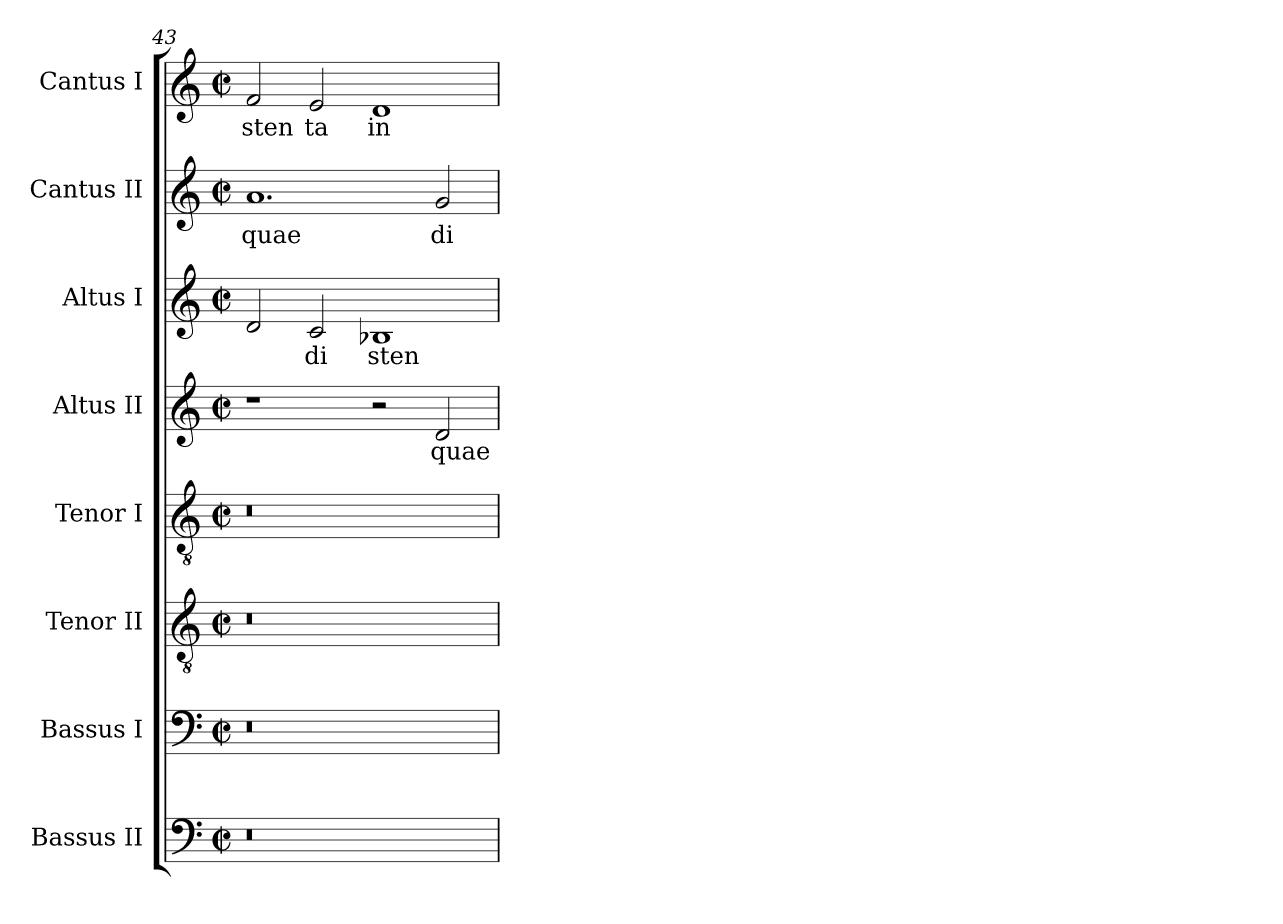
**kern	**kern	**kern	**kern	**kern	**text	**kern	**text	**kern	**text	**kern	**text
*part8	*part7	*part6	*part5	*part4	*part4	*part3	*part3	*part2	*part2	*part1	*part1
*staff8	*staff7	*staff6	*staff5	*staff4	*staff4	*staff3	*staff3	*staff2	*staff2	*staff1	*staff1
*I"Bassus II	*I"Bassus I	*I"Tenor II	*I"Tenor I	*I"Altus II	*	*I"Altus I	*	*I"Cantus II	*	*I"Cantus I	*
*I'B II	*I'B I	*I'T II	*I'T I	*I'A II	*	*I'A I	*	*I'C II	*	*I'C I	*
*clefF4	*clefF4	*clefGv2	*clefGv2	*clefG2	*	*clefG2	*	*clefG2	*	*clefG2	*
*	*	*	*	*	*	*k[]	*	*	*	*	*
*	*	*	*	*	*	*C:	*	*	*	*	*
*M2/2	*M2/2	*M2/2	*M2/2	*M2/2	*	*M2/2	*	*M2/2	*	*M2/2	*
*met(c|)	*met(c|)	*met(c|)	*met(c|)	*met(c|)	*	*met(c|)	*	*met(c|)	*	*met(c|)	*
=43	=43	=43	=43	=43	=43	=43	=43	=43	=43	=43	=43
!	!	!	!	!	!	!	!	!	!LO:LY:b:cj	!	!LO:LY:b:cj
0r	0r	0r	0r	1r	.	2d/	.	1.a	quae	2f/	sten
!	!	!	!	!	!	!	!LO:LY:b:cj	!	!	!	!LO:LY:b:cj
.	.	.	.	.	.	2c/	di	.	.	2e/	ta
!	!	!	!	!	!	!	!LO:LY:b:cj	!	!	!	!LO:LY:b:cj
.	.	.	.	2r	.	1B-X	sten	.	.	1d	in
!	!	!	!	!	!LO:LY:b	!	!	!	!LO:LY:b:cj	!	!
.	.	.	.	2d/	quae	.	.	2g/	di	.	.
=	=	=	=	=	=	=	=	=	=	=	=
*-	*-	*-	*-	*-	*-	*-	*-	*-	*-	*-	*-
